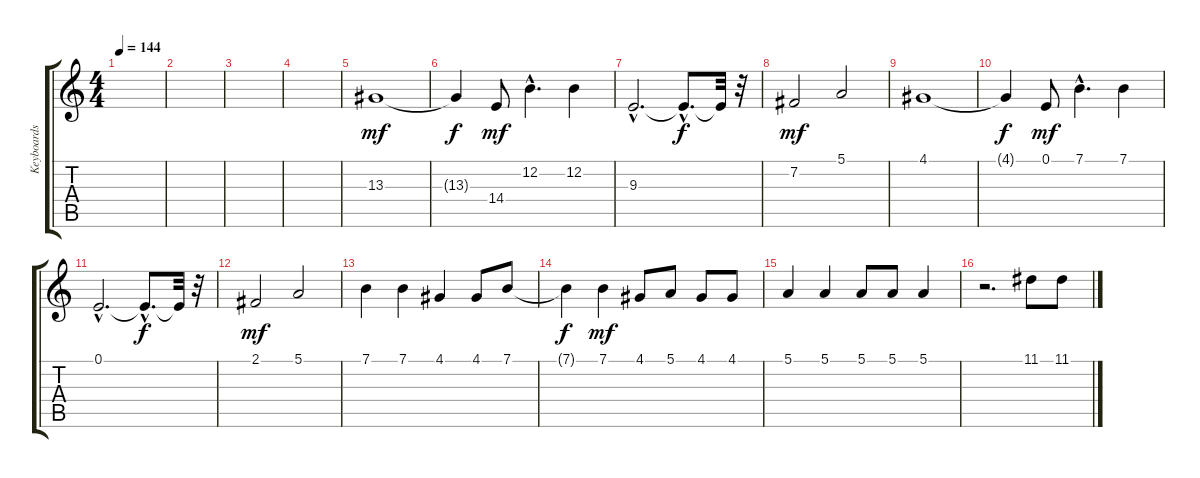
\track ("Keyboards" "Keyboards") {instrument percussiveorgan}
\staff {score tabs}
\tuning (E4 B3 G3 D3 A2 E2) {hide}
\ts (4 4)
\tempo 144
\clef g2
\ks c
|
|
|
|
13.3.1{dy mf} |
13.3{t}.4{dy f} 14.4.8{dy mf} 12.2{hac}.4{d} 12.2.4 |
9.3{hac}.2{d} 9.3{hac t}.8{d dy f} 9.3{t}.32 r.32 |
7.2.2{dy mf} 5.1.2 |
4.1.1 |
4.1{t}.4{dy f} 0.1.8{dy mf} 7.1{hac}.4{d} 7.1.4 |
0.1{hac}.2{d} 0.1{hac t}.8{d dy f} 0.1{t}.32 r.32 |
2.1.2{dy mf} 5.1.2 |
7.1.4 7.1.4 4.1.4 4.1.8 7.1.8 |
7.1{t}.4{dy f} 7.1.4{dy mf} 4.1.8 5.1.8 4.1.8 4.1.8 |
5.1.4 5.1.4 5.1.8 5.1.8 5.1.4 |
r.2{d} 11.1.8 11.1.8
